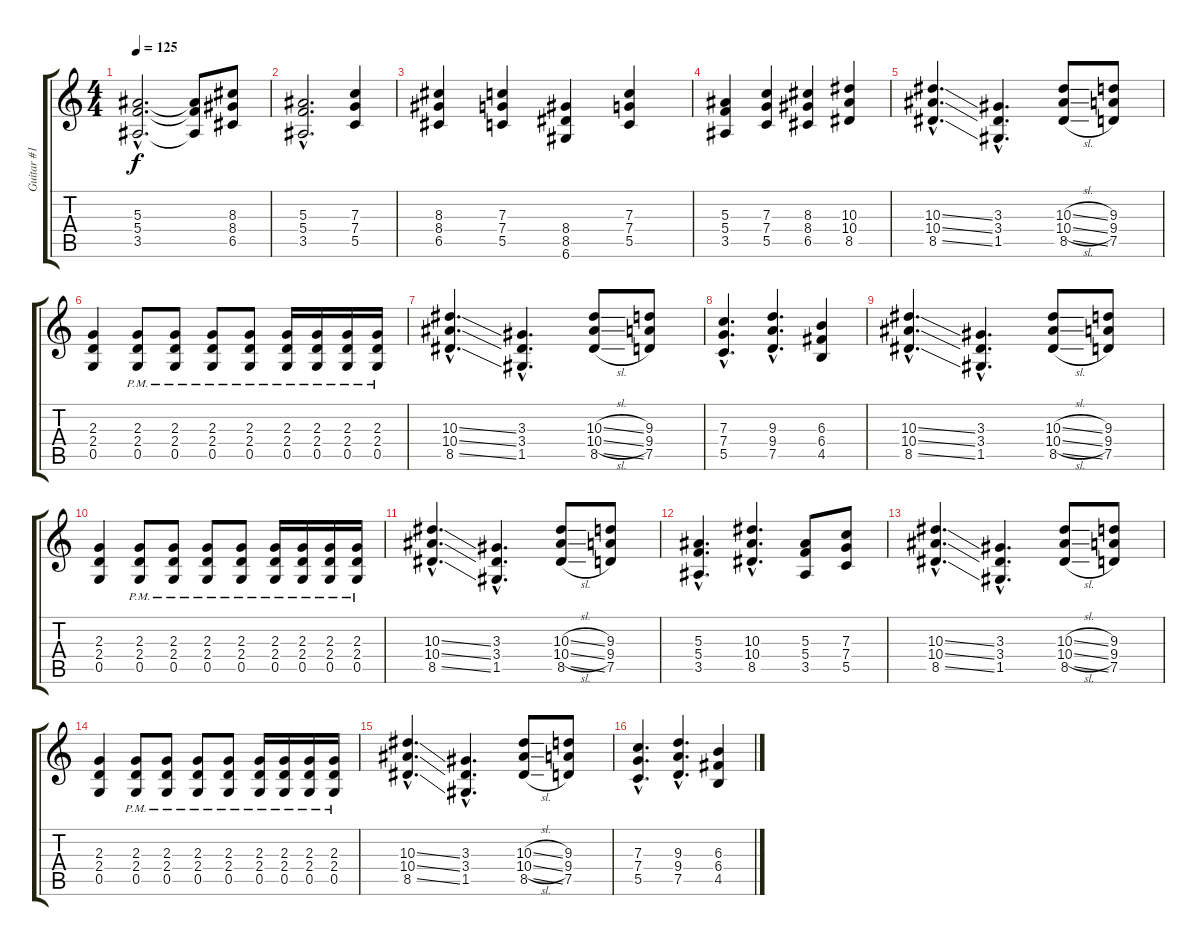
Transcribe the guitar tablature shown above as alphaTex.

\track ("Guitar #1" "Guitar #1") {instrument distortionguitar}
\staff {score tabs}
\tuning (D4 A3 F3 C3 G2 D2) {hide}
\ts (4 4)
\tempo 125
\clef g2
\ks c
(5.3{hac} 5.4{hac} 3.5{hac}).2{d dy f} (5.3{t} 5.4{t} 3.5{t}).8 (8.3 8.4 6.5).8 |
(5.3{hac} 5.4{hac} 3.5{hac}).2{d} (7.3 7.4 5.5).4 |
(8.3 8.4 6.5).4 (7.3 7.4 5.5).4 (8.4 8.5 6.6).4 (7.3 7.4 5.5).4 |
(5.3 5.4 3.5).4 (7.3 7.4 5.5).4 (8.3 8.4 6.5).4 (10.3 10.4 8.5).4 |
\section ("" "")
(10.3{ss hac} 10.4{ss hac} 8.5{ss hac}).4{d} (3.3{hac} 3.4{hac} 1.5{hac}).4{d} (10.3{sl} 10.4{sl} 8.5{sl}).8 (9.3 9.4 7.5).8 |
(2.3 2.4 0.5).4 (2.3{pm} 2.4{pm} 0.5{pm}).8 (2.3{pm} 2.4{pm} 0.5{pm}).8 (2.3{pm} 2.4{pm} 0.5{pm}).8 (2.3{pm} 2.4{pm} 0.5{pm}).8 (2.3{pm} 2.4{pm} 0.5{pm}).16 (2.3{pm} 2.4{pm} 0.5{pm}).16 (2.3{pm} 2.4{pm} 0.5{pm}).16 (2.3{pm} 2.4{pm} 0.5{pm}).16 |
(10.3{ss hac} 10.4{ss hac} 8.5{ss hac}).4{d} (3.3{hac} 3.4{hac} 1.5{hac}).4{d} (10.3{sl} 10.4{sl} 8.5{sl}).8 (9.3 9.4 7.5).8 |
(7.3{hac} 7.4{hac} 5.5{hac}).4{d} (9.3{hac} 9.4{hac} 7.5{hac}).4{d} (6.3 6.4 4.5).4 |
(10.3{ss hac} 10.4{ss hac} 8.5{ss hac}).4{d} (3.3{hac} 3.4{hac} 1.5{hac}).4{d} (10.3{sl} 10.4{sl} 8.5{sl}).8 (9.3 9.4 7.5).8 |
(2.3 2.4 0.5).4 (2.3{pm} 2.4{pm} 0.5{pm}).8 (2.3{pm} 2.4{pm} 0.5{pm}).8 (2.3{pm} 2.4{pm} 0.5{pm}).8 (2.3{pm} 2.4{pm} 0.5{pm}).8 (2.3{pm} 2.4{pm} 0.5{pm}).16 (2.3{pm} 2.4{pm} 0.5{pm}).16 (2.3{pm} 2.4{pm} 0.5{pm}).16 (2.3{pm} 2.4{pm} 0.5{pm}).16 |
(10.3{ss hac} 10.4{ss hac} 8.5{ss hac}).4{d} (3.3{hac} 3.4{hac} 1.5{hac}).4{d} (10.3{sl} 10.4{sl} 8.5{sl}).8 (9.3 9.4 7.5).8 |
(5.3{hac} 5.4{hac} 3.5{hac}).4{d} (10.3{hac} 10.4{hac} 8.5{hac}).4{d} (5.3 5.4 3.5).8 (7.3 7.4 5.5).8 |
(10.3{ss hac} 10.4{ss hac} 8.5{ss hac}).4{d} (3.3{hac} 3.4{hac} 1.5{hac}).4{d} (10.3{sl} 10.4{sl} 8.5{sl}).8 (9.3 9.4 7.5).8 |
(2.3 2.4 0.5).4 (2.3{pm} 2.4{pm} 0.5{pm}).8 (2.3{pm} 2.4{pm} 0.5{pm}).8 (2.3{pm} 2.4{pm} 0.5{pm}).8 (2.3{pm} 2.4{pm} 0.5{pm}).8 (2.3{pm} 2.4{pm} 0.5{pm}).16 (2.3{pm} 2.4{pm} 0.5{pm}).16 (2.3{pm} 2.4{pm} 0.5{pm}).16 (2.3{pm} 2.4{pm} 0.5{pm}).16 |
(10.3{ss hac} 10.4{ss hac} 8.5{ss hac}).4{d} (3.3{hac} 3.4{hac} 1.5{hac}).4{d} (10.3{sl} 10.4{sl} 8.5{sl}).8 (9.3 9.4 7.5).8 |
(7.3{hac} 7.4{hac} 5.5{hac}).4{d} (9.3{hac} 9.4{hac} 7.5{hac}).4{d} (6.3 6.4 4.5).4
